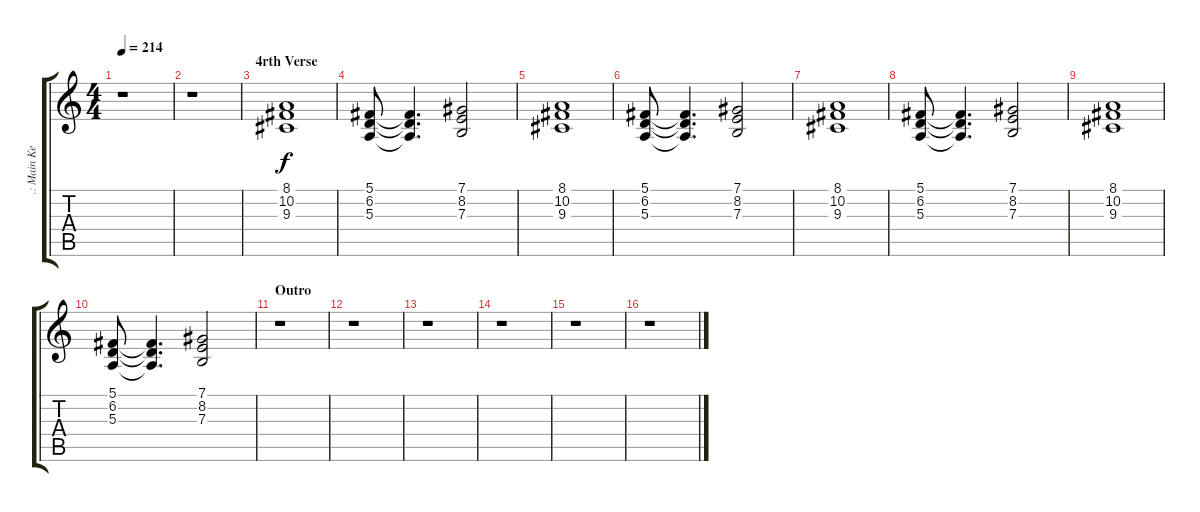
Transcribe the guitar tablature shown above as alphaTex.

\track (".: Main Keyboard 3 :." ".: Main Ke") {instrument choiraahs}
\staff {score tabs}
\tuning (Db4 Ab3 E3 B2 Gb2 Db2) {hide}
\ts (4 4)
\tempo 214
\clef g2
\ks c
r.1{dy f} |
r.1 |
\section ("" "4rth Verse")
(8.1 10.2 9.3).1 |
(5.1 6.2 5.3).8 (5.1{t} 6.2{t} 5.3{t}).4{d} (7.1 8.2 7.3).2 |
(8.1 10.2 9.3).1 |
(5.1 6.2 5.3).8 (5.1{t} 6.2{t} 5.3{t}).4{d} (7.1 8.2 7.3).2 |
(8.1 10.2 9.3).1 |
(5.1 6.2 5.3).8 (5.1{t} 6.2{t} 5.3{t}).4{d} (7.1 8.2 7.3).2 |
(8.1 10.2 9.3).1 |
(5.1 6.2 5.3).8 (5.1{t} 6.2{t} 5.3{t}).4{d} (7.1 8.2 7.3).2 |
\section ("" "Outro")
r.1 |
r.1 |
r.1 |
r.1 |
r.1 |
r.1
